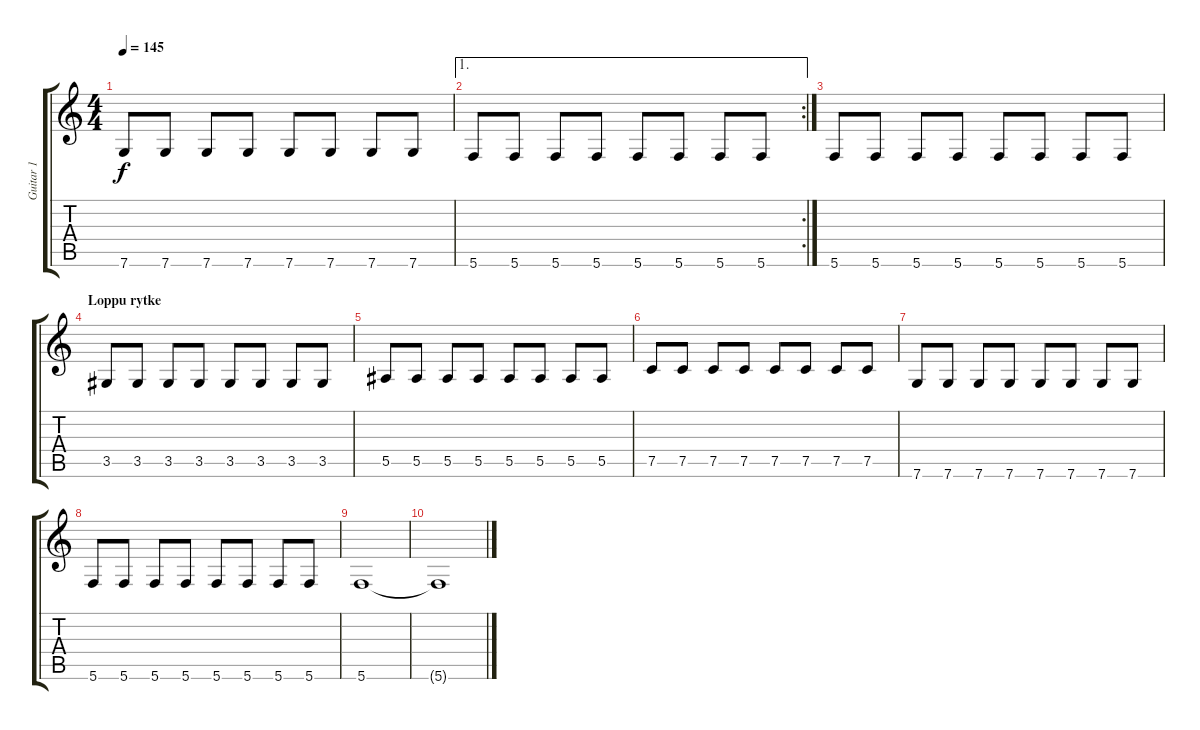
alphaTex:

\track ("Guitar 1" "Guitar 1") {instrument distortionguitar}
\staff {score tabs}
\tuning (C4 G3 Eb3 Bb2 F2 C2) {hide}
\ts (4 4)
\tempo 145
\clef g2
\ks c
7.6.8{dy f} 7.6.8 7.6.8 7.6.8 7.6.8 7.6.8 7.6.8 7.6.8 |
\ae 1
\rc 2
5.6.8 5.6.8 5.6.8 5.6.8 5.6.8 5.6.8 5.6.8 5.6.8 |
5.6.8 5.6.8 5.6.8 5.6.8 5.6.8 5.6.8 5.6.8 5.6.8 |
\section ("" "Loppu rytke")
3.5.8 3.5.8 3.5.8 3.5.8 3.5.8 3.5.8 3.5.8 3.5.8 |
5.5.8 5.5.8 5.5.8 5.5.8 5.5.8 5.5.8 5.5.8 5.5.8 |
7.5.8 7.5.8 7.5.8 7.5.8 7.5.8 7.5.8 7.5.8 7.5.8 |
7.6.8 7.6.8 7.6.8 7.6.8 7.6.8 7.6.8 7.6.8 7.6.8 |
5.6.8 5.6.8 5.6.8 5.6.8 5.6.8 5.6.8 5.6.8 5.6.8 |
5.6.1{volume 0} |
5.6{t}.1
